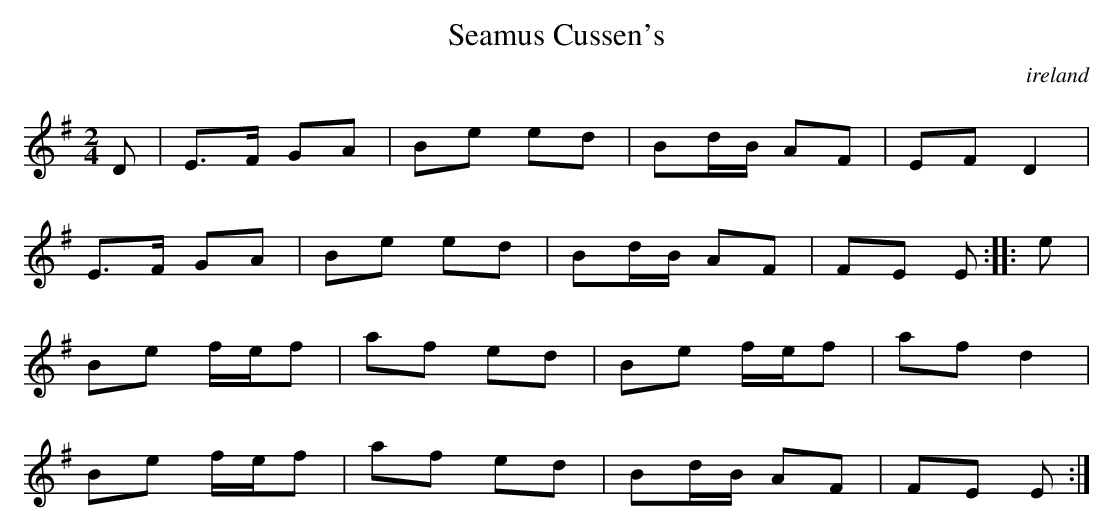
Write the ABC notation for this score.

X:1
T:Seamus Cussen's
O:ireland
M:2/4
L:1/16
K:G
D2|E3F G2A2|B2e2 e2d2|B2dB A2F2|E2F2 D4|
E3F G2A2|B2e2 e2d2|B2dB A2F2|F2E2 E2::e2|
B2e2 fef2|a2f2 e2d2|B2e2 fef2|a2f2 d4|
B2e2 fef2|a2f2 e2d2|B2dB A2F2|F2E2 E2:|
